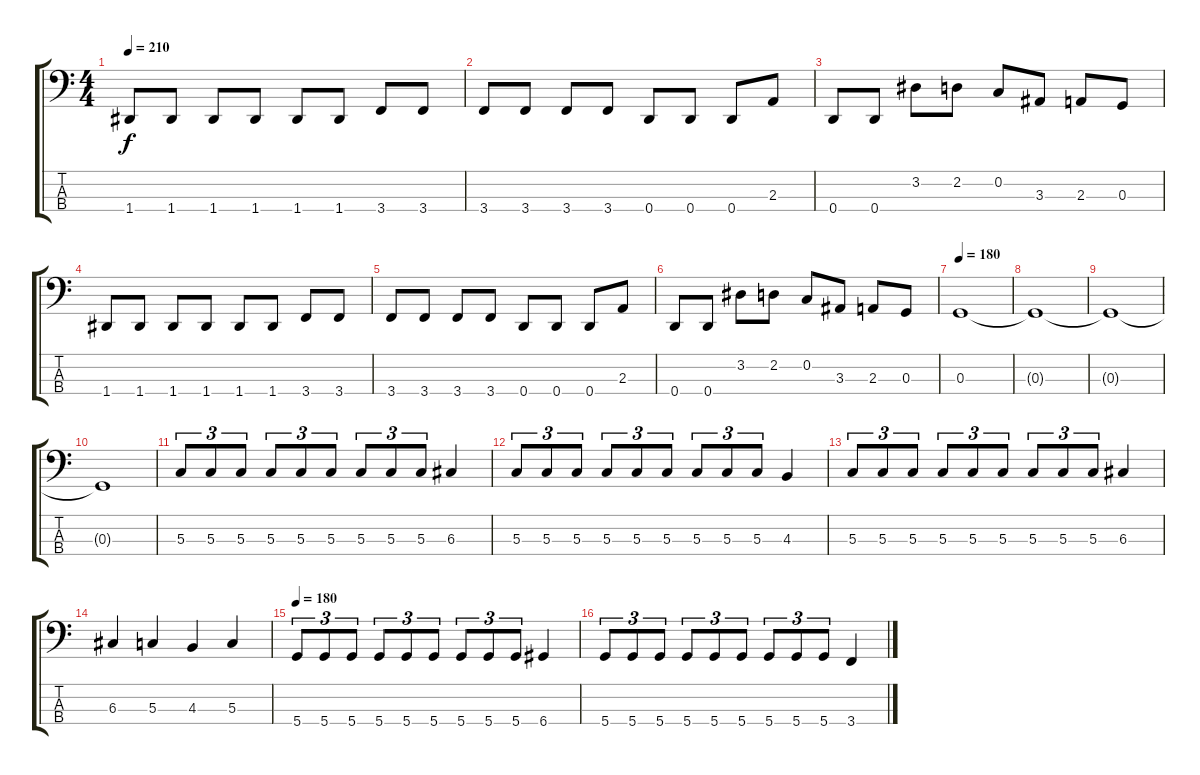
\track ("  " "  ") {instrument electricbassfinger}
\staff {score tabs}
\tuning (F2 C2 G1 D1) {hide}
\ts (4 4)
\tempo 210
\clef f4
\ks c
1.4.8{dy f} 1.4.8 1.4.8 1.4.8 1.4.8 1.4.8 3.4.8 3.4.8 |
3.4.8 3.4.8 3.4.8 3.4.8 0.4.8 0.4.8 0.4.8 2.3.8 |
0.4.8 0.4.8 3.2.8 2.2.8 0.2.8 3.3.8 2.3.8 0.3.8 |
1.4.8 1.4.8 1.4.8 1.4.8 1.4.8 1.4.8 3.4.8 3.4.8 |
3.4.8 3.4.8 3.4.8 3.4.8 0.4.8 0.4.8 0.4.8 2.3.8 |
0.4.8 0.4.8 3.2.8 2.2.8 0.2.8 3.3.8 2.3.8 0.3.8 |
\tempo 180
0.3.1 |
0.3{t}.1 |
0.3{t}.1 |
0.3{t}.1 |
5.3.8{tu (3 2)} 5.3.8{tu (3 2)} 5.3.8{tu (3 2)} 5.3.8{tu (3 2)} 5.3.8{tu (3 2)} 5.3.8{tu (3 2)} 5.3.8{tu (3 2)} 5.3.8{tu (3 2)} 5.3.8{tu (3 2)} 6.3.4 |
5.3.8{tu (3 2)} 5.3.8{tu (3 2)} 5.3.8{tu (3 2)} 5.3.8{tu (3 2)} 5.3.8{tu (3 2)} 5.3.8{tu (3 2)} 5.3.8{tu (3 2)} 5.3.8{tu (3 2)} 5.3.8{tu (3 2)} 4.3.4 |
5.3.8{tu (3 2)} 5.3.8{tu (3 2)} 5.3.8{tu (3 2)} 5.3.8{tu (3 2)} 5.3.8{tu (3 2)} 5.3.8{tu (3 2)} 5.3.8{tu (3 2)} 5.3.8{tu (3 2)} 5.3.8{tu (3 2)} 6.3.4 |
6.3.4 5.3.4 4.3.4 5.3.4 |
\tempo 180
5.4.8{tu (3 2)} 5.4.8{tu (3 2)} 5.4.8{tu (3 2)} 5.4.8{tu (3 2)} 5.4.8{tu (3 2)} 5.4.8{tu (3 2)} 5.4.8{tu (3 2)} 5.4.8{tu (3 2)} 5.4.8{tu (3 2)} 6.4.4 |
5.4.8{tu (3 2)} 5.4.8{tu (3 2)} 5.4.8{tu (3 2)} 5.4.8{tu (3 2)} 5.4.8{tu (3 2)} 5.4.8{tu (3 2)} 5.4.8{tu (3 2)} 5.4.8{tu (3 2)} 5.4.8{tu (3 2)} 3.4.4
